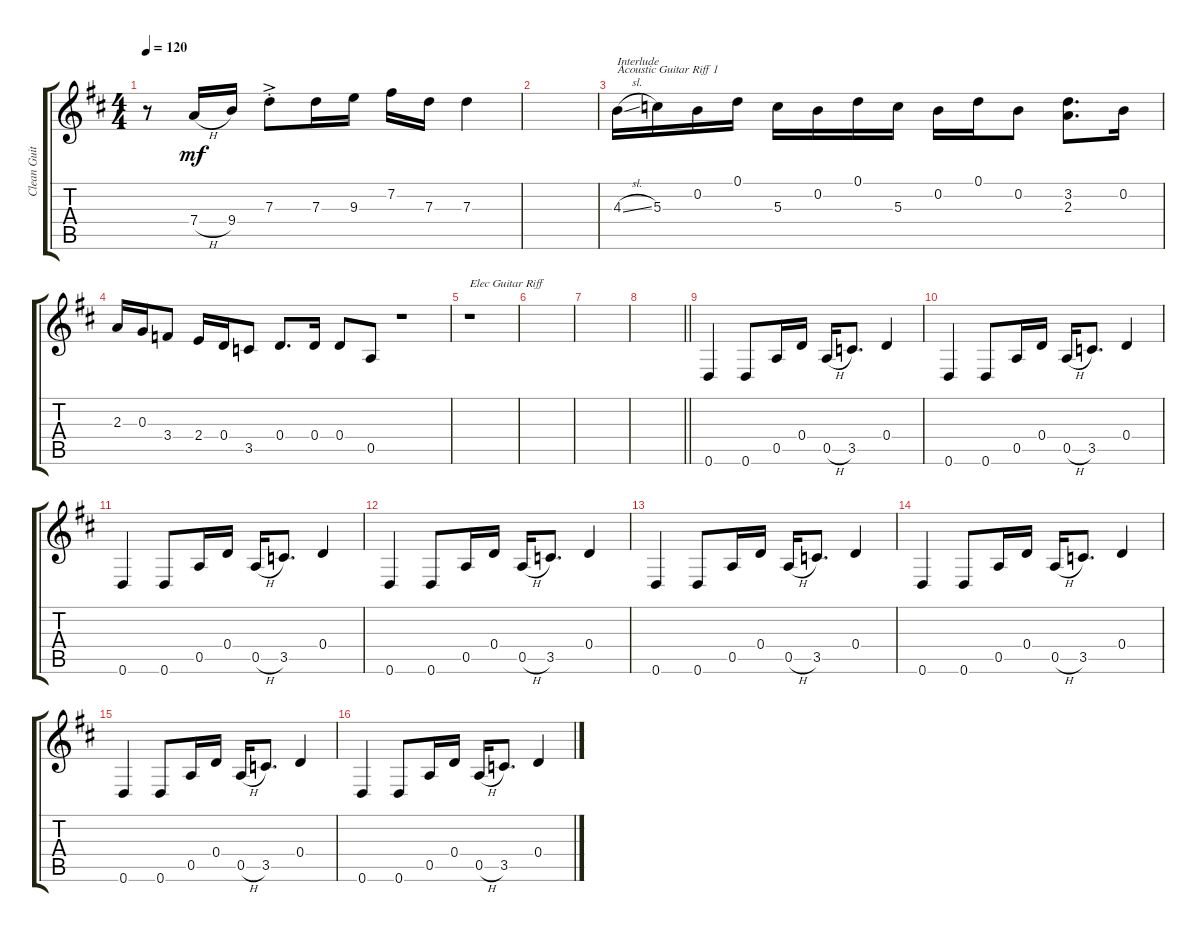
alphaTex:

\track ("Clean Guitar" "Clean Guit") {instrument electricguitarclean}
\staff {score tabs}
\tuning (D4 B3 G3 D3 A2 D2) {hide}
\ts (4 4)
\tempo 120
\clef g2
\ks d
r.8{dy mf} 7.4{h}.16 9.4.16 7.3{ac st}.8 7.3.16 9.3.16 7.2.16 7.3.16 7.3.4 |
|
4.3{sl}.16{txt "Interlude\nAcoustic Guitar Riff 1"} 5.3.16 0.2.16 0.1.16 5.3.16 0.2.16 0.1.16 5.3.16 0.2.16 0.1.16 0.2.8 (3.2 2.3).8{d} 0.2.16 |
2.3.16 0.3.16 3.4.8 2.4.16 0.4.16 3.5.8 0.4.8{d} 0.4.16 0.4.8 0.5.8 r.1 |
r.1{txt "Elec Guitar Riff"} |
|
|
\barLineRight lightlight
|
0.6.4 0.6.8 0.5.16 0.4.16 0.5{h}.16 3.5.8{d} 0.4.4 |
0.6.4 0.6.8 0.5.16 0.4.16 0.5{h}.16 3.5.8{d} 0.4.4 |
0.6.4 0.6.8 0.5.16 0.4.16 0.5{h}.16 3.5.8{d} 0.4.4 |
0.6.4 0.6.8 0.5.16 0.4.16 0.5{h}.16 3.5.8{d} 0.4.4 |
0.6.4 0.6.8 0.5.16 0.4.16 0.5{h}.16 3.5.8{d} 0.4.4 |
0.6.4 0.6.8 0.5.16 0.4.16 0.5{h}.16 3.5.8{d} 0.4.4 |
0.6.4 0.6.8 0.5.16 0.4.16 0.5{h}.16 3.5.8{d} 0.4.4 |
0.6.4 0.6.8 0.5.16 0.4.16 0.5{h}.16 3.5.8{d} 0.4.4
